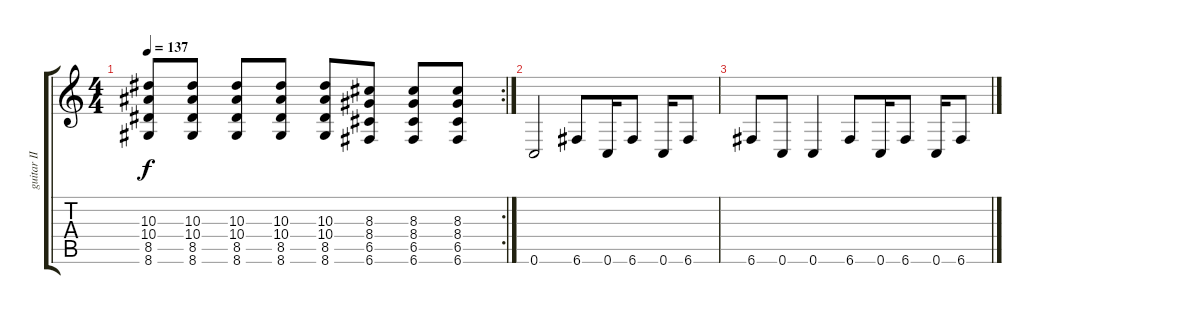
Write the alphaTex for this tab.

\track ("guitar II" "guitar II") {instrument distortionguitar}
\staff {score tabs}
\tuning (D4 A3 F3 C3 G2 C2) {hide}
\rc 2
\ts (4 4)
\tempo 137
\clef g2
\ks c
(10.3 10.4 8.5 8.6).8{dy f} (10.3 10.4 8.5 8.6).8 (10.3 10.4 8.5 8.6).8 (10.3 10.4 8.5 8.6).8 (10.3 10.4 8.5 8.6).8 (8.3 8.4 6.5 6.6).8 (8.3 8.4 6.5 6.6).8 (8.3 8.4 6.5 6.6).8 |
0.6.2 6.6.8 0.6.16 6.6.8 0.6.16 6.6.8 |
6.6.8 0.6.8 0.6.4 6.6.8 0.6.16 6.6.8 0.6.16 6.6.8
